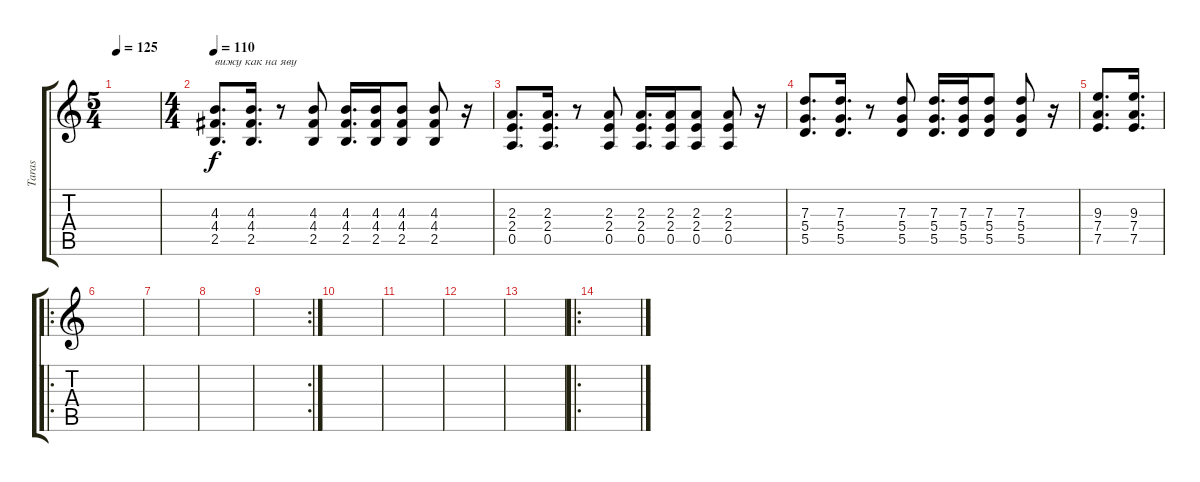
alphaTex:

\track ("Taras" "Taras") {instrument acousticguitarsteel}
\staff {score tabs}
\tuning (E4 B3 G3 D3 A2 E2) {hide}
\ts (5 4)
\tempo 125
\clef g2
\ks c
|
\ts (4 4)
\tempo 110
(4.3 4.4 2.5).8{d txt "вижу как на яву"} (4.3 4.4 2.5).16{d} r.8 (4.3 4.4 2.5).8 (4.3 4.4 2.5).16{d} (4.3 4.4 2.5).16 (4.3 4.4 2.5).8 (4.3 4.4 2.5).8 r.16 |
(2.3 2.4 0.5).8{d} (2.3 2.4 0.5).16{d} r.8 (2.3 2.4 0.5).8 (2.3 2.4 0.5).16{d} (2.3 2.4 0.5).16 (2.3 2.4 0.5).8 (2.3 2.4 0.5).8 r.16 |
(7.3 5.4 5.5).8{d} (7.3 5.4 5.5).16{d} r.8 (7.3 5.4 5.5).8 (7.3 5.4 5.5).16{d} (7.3 5.4 5.5).16 (7.3 5.4 5.5).8 (7.3 5.4 5.5).8 r.16 |
(9.3 7.4 7.5).8{d} (9.3 7.4 7.5).16{d} |
\ro
|
|
|
\rc 2
|
|
|
|
|
\ro
